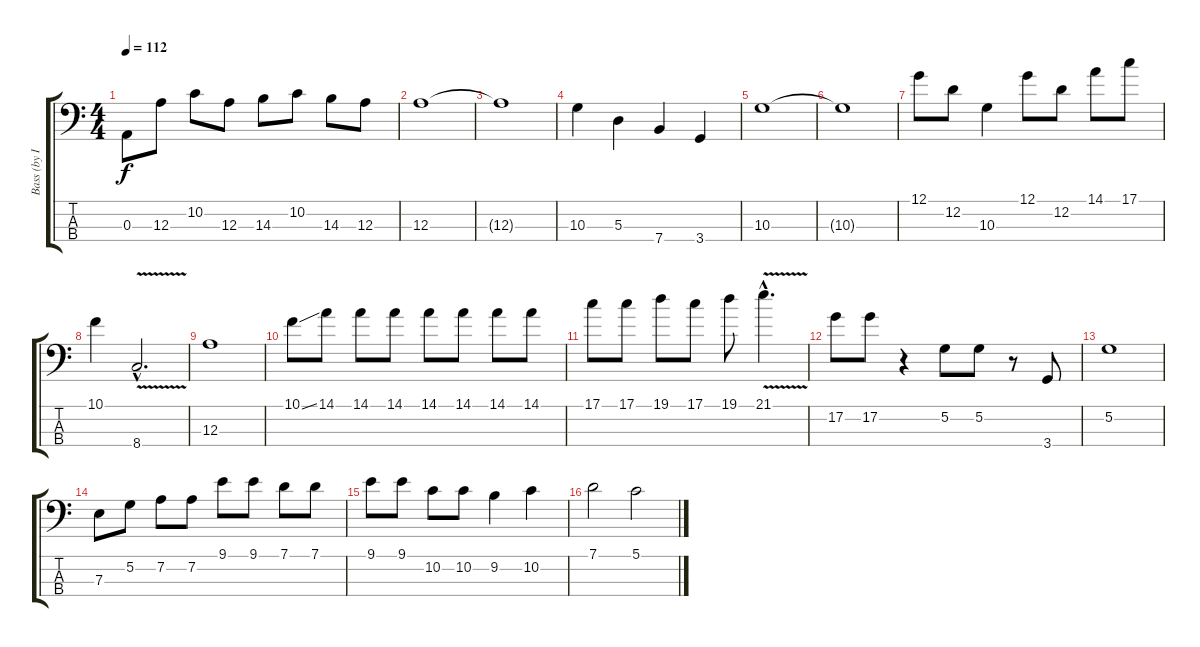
\track ("Bass (by IronFist)" "Bass (by I") {instrument electricbassfinger}
\staff {score tabs}
\tuning (G2 D2 A1 E1) {hide}
\ts (4 4)
\tempo 112
\clef f4
\ks c
0.3{t}.8{dy f} 12.3.8 10.2.8 12.3.8 14.3.8 10.2.8 14.3.8 12.3.8 |
12.3.1 |
12.3{t}.1 |
10.3.4 5.3.4 7.4.4 3.4.4 |
10.3.1 |
10.3{t}.1 |
12.1.8 12.2.8 10.3.4 12.1.8 12.2.8 14.1.8 17.1.8 |
10.1.4 8.4{v hac}.2{d} |
12.3.1 |
10.1{ss}.8 14.1.8 14.1.8 14.1.8 14.1.8 14.1.8 14.1.8 14.1.8 |
17.1.8 17.1.8 19.1.8 17.1.8 19.1.8 21.1{v hac}.4{d} |
17.2.8 17.2.8 r.4 5.2.8 5.2.8 r.8 3.4.8 |
5.2.1 |
7.3.8 5.2.8 7.2.8 7.2.8 9.1.8 9.1.8 7.1.8 7.1.8 |
9.1.8 9.1.8 10.2.8 10.2.8 9.2.4 10.2.4 |
7.1.2 5.1.2
